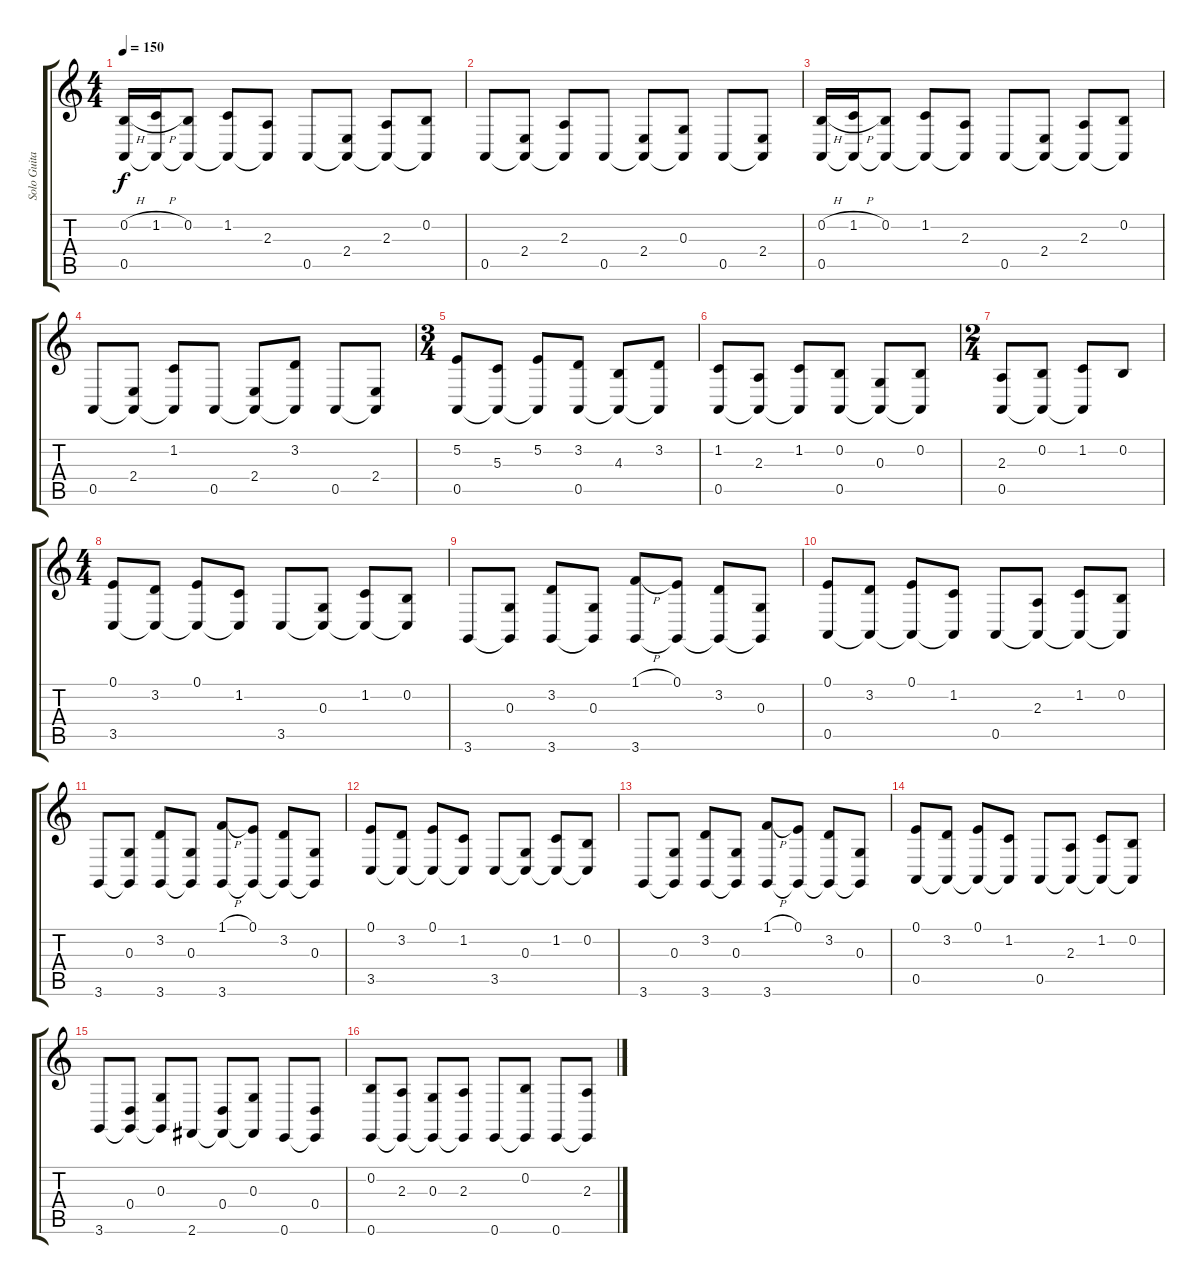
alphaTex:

\track ("Solo Guitar" "Solo Guita") {instrument lead8bassandlead}
\staff {score tabs}
\tuning (E4 B3 G3 D3 A2 E2) {hide}
\ts (4 4)
\tempo 150
\clef g2
\ks c
(0.2{h} 0.5).16{dy f} (1.2{h} 0.5{t}).16 (0.2 0.5{t}).8 (1.2 0.5{t}).8 (2.3 0.5{t}).8 0.5.8 (2.4 0.5{t}).8 (2.3 0.5{t}).8 (0.2 0.5{t}).8 |
0.5.8 (2.4 0.5{t}).8 (2.3 0.5{t}).8 0.5.8 (2.4 0.5{t}).8 (0.3 0.5{t}).8 0.5.8 (2.4 0.5{t}).8 |
(0.2{h} 0.5).16 (1.2{h} 0.5{t}).16 (0.2 0.5{t}).8 (1.2 0.5{t}).8 (2.3 0.5{t}).8 0.5.8 (2.4 0.5{t}).8 (2.3 0.5{t}).8 (0.2 0.5{t}).8 |
0.5.8 (2.4 0.5{t}).8 (1.2 0.5{t}).8 0.5.8 (2.4 0.5{t}).8 (3.2 0.5{t}).8 0.5.8 (2.4 0.5{t}).8 |
\ts (3 4)
(5.2 0.5).8 (5.3 0.5{t}).8 (5.2 0.5{t}).8 (3.2 0.5).8 (4.3 0.5{t}).8 (3.2 0.5{t}).8 |
(1.2 0.5).8 (2.3 0.5{t}).8 (1.2 0.5{t}).8 (0.2 0.5).8 (0.3 0.5{t}).8 (0.2 0.5{t}).8 |
\ts (2 4)
(2.3 0.5).8 (0.2 0.5{t}).8 (1.2 0.5{t}).8 0.2.8 |
\ts (4 4)
(0.1 3.5).8 (3.2 3.5{t}).8 (0.1 3.5{t}).8 (1.2 3.5{t}).8 3.5.8 (0.3 3.5{t}).8 (1.2 3.5{t}).8 (0.2 3.5{t}).8 |
3.6.8 (0.3 3.6{t}).8 (3.2 3.6).8 (0.3 3.6{t}).8 (1.1{h} 3.6).8 (0.1 3.6{t}).8 (3.2 3.6{t}).8 (0.3 3.6{t}).8 |
(0.1 0.5).8 (3.2 0.5{t}).8 (0.1 0.5{t}).8 (1.2 0.5{t}).8 0.5.8 (2.3 0.5{t}).8 (1.2 0.5{t}).8 (0.2 0.5{t}).8 |
3.6.8 (0.3 3.6{t}).8 (3.2 3.6).8 (0.3 3.6{t}).8 (1.1{h} 3.6).8 (0.1 3.6{t}).8 (3.2 3.6{t}).8 (0.3 3.6{t}).8 |
(0.1 3.5).8 (3.2 3.5{t}).8 (0.1 3.5{t}).8 (1.2 3.5{t}).8 3.5.8 (0.3 3.5{t}).8 (1.2 3.5{t}).8 (0.2 3.5{t}).8 |
3.6.8 (0.3 3.6{t}).8 (3.2 3.6).8 (0.3 3.6{t}).8 (1.1{h} 3.6).8 (0.1 3.6{t}).8 (3.2 3.6{t}).8 (0.3 3.6{t}).8 |
(0.1 0.5).8 (3.2 0.5{t}).8 (0.1 0.5{t}).8 (1.2 0.5{t}).8 0.5.8 (2.3 0.5{t}).8 (1.2 0.5{t}).8 (0.2 0.5{t}).8 |
3.6.8 (0.4 3.6{t}).8 (0.3 3.6{t}).8 2.6.8 (0.4 2.6{t}).8 (0.3 2.6{t}).8 0.6.8 (0.4 0.6{t}).8 |
(0.2 0.6).8 (2.3 0.6{t}).8 (0.3 0.6{t}).8 (2.3 0.6{t}).8 0.6.8 (0.2 0.6{t}).8 0.6.8 (2.3 0.6{t}).8
